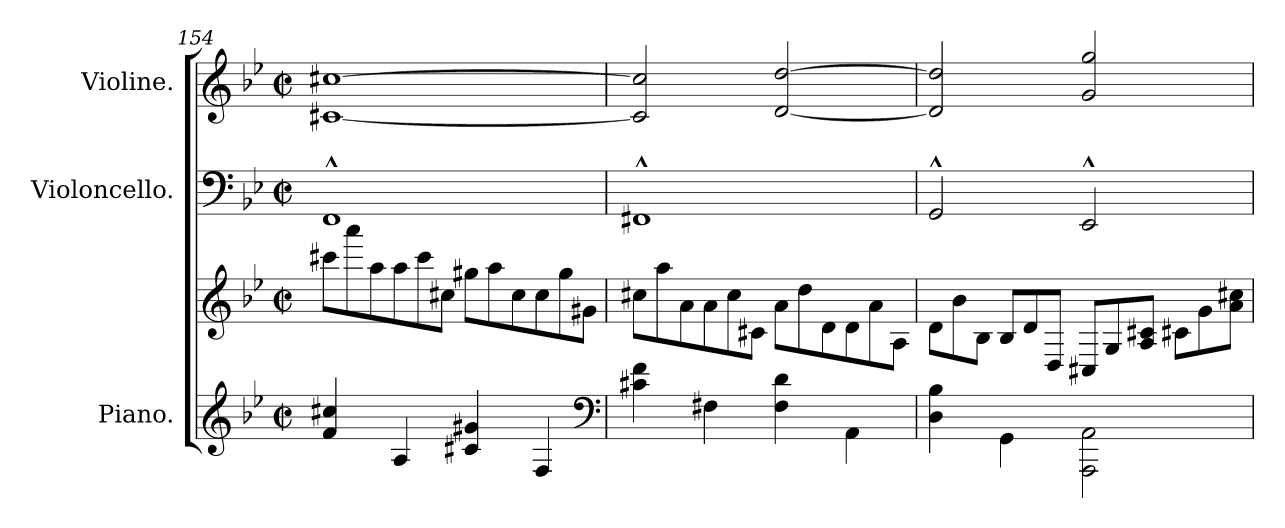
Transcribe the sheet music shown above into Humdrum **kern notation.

**kern	**kern	**kern	**kern
*part3	*part3	*part2	*part1
*staff4	*staff3	*staff2	*staff1
*I"Piano.	*	*I"Violoncello.	*I"Violine.
*	*	*I'vlc	*I'vl
*clefG2	*clefG2	*clefF4	*clefG2
*k[b-e-]	*k[b-e-]	*k[b-e-]	*k[b-e-]
*g:	*g:	*g:	*g:
*M2/2	*M2/2	*M2/2	*M2/2
*met(c|)	*met(c|)	*met(c|)	*met(c|)
*	*Xtuplet	*	*
=154	=154	=154	=154
4f/ 4cc#X/	12ccc#X\L	1FF^^/	[1c#X/ [1cc#X/
.	12aaa\	.	.
.	12aa\	.	.
4A/	12aa\	.	.
.	12ccc#\	.	.
.	12cc#X\J	.	.
4c#X/ 4g#X/	12gg#X\L	.	.
.	12aa\	.	.
.	12cc#\	.	.
4F/	12cc#\	.	.
.	12gg#\	.	.
.	12g#X\J	.	.
*clefF4	*	*	*
=155	=155	=155	=155
4c#X\ 4f\	12cc#X\L	1FF#X^^/	2c#]/ 2cc#]/
.	12aa\	.	.
.	12a\	.	.
4F#X\	12a\	.	.
.	12cc#\	.	.
.	12c#X\J	.	.
4F#\ 4d\	12a\L	.	[2d/ [2dd/
.	12dd\	.	.
.	12d\	.	.
4AA\	12d\	.	.
.	12a\	.	.
.	12A\J	.	.
=156	=156	=156	=156
4D\ 4B-\	12d\L	2GG^^/	2d]/ 2dd]/
.	12b-\	.	.
.	12B-\J	.	.
4GG\	12B-/L	.	.
.	12d/	.	.
.	12D/J	.	.
2AAA\ 2AA\	12C#X/L	2EE-^^/	2g/ 2gg/
.	12G/	.	.
.	12A/ 12c#X/J	.	.
.	12c#X\L	.	.
.	12g\	.	.
.	12a\ 12cc#X\J	.	.
=	=	=	=
*-	*-	*-	*-
